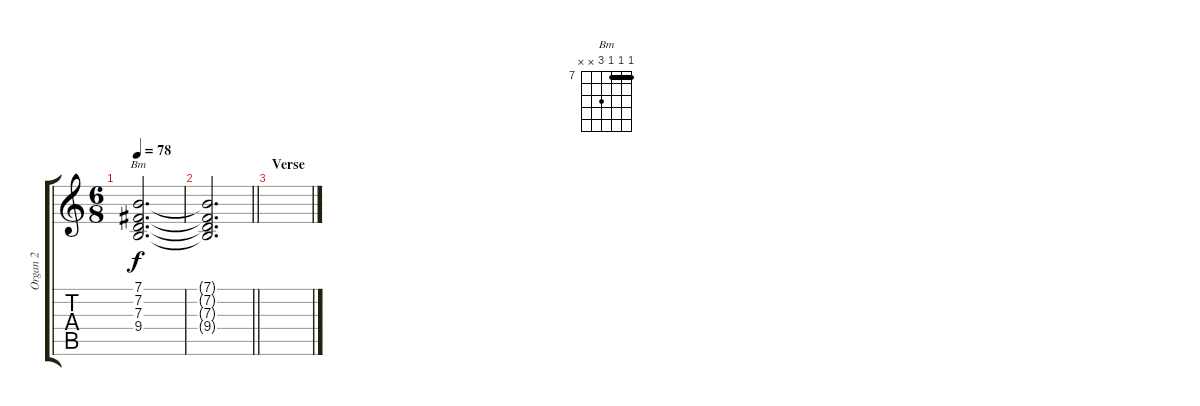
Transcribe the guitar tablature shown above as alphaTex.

\track ("Organ 2" "Organ 2") {instrument drawbarorgan}
\staff {score tabs}
\tuning (E4 B3 G3 D3 A2 E2) {hide}
\chord ("Bm" 7 7 7 9 x x) {firstfret 7 barre 7}
\ts (6 8)
\tempo 78
\clef g2
\ks c
(7.1 7.2 7.3 9.4).2{d ch "Bm" dy f} |
\barLineRight lightlight
(7.1{t} 7.2{t} 7.3{t} 9.4{t}).2{d} |
\section ("" "Verse")
